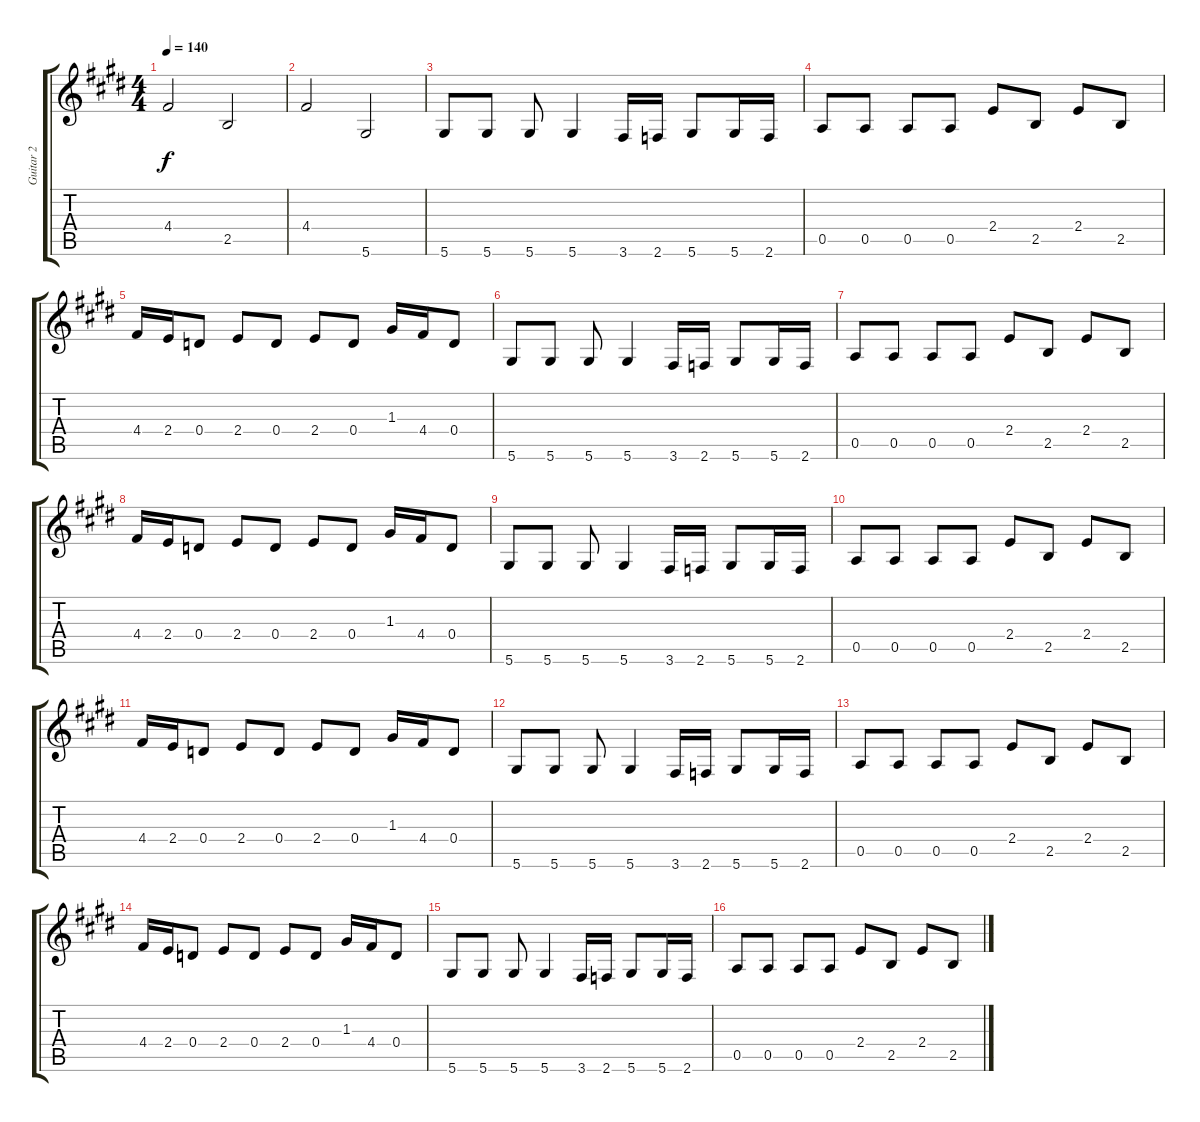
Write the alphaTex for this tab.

\track ("Guitar 2" "Guitar 2") {instrument acousticguitarsteel}
\staff {score tabs}
\tuning (E4 B3 G3 D3 A2 Eb2) {hide}
\ts (4 4)
\tempo 140
\clef g2
\ks c#minor
4.4.2{dy f} 2.5.2 |
4.4.2 5.6.2 |
5.6.8 5.6.8 5.6.8 5.6.4 3.6.16 2.6.16 5.6.8 5.6.16 2.6.16 |
0.5.8 0.5.8 0.5.8 0.5.8 2.4.8 2.5.8 2.4.8 2.5.8 |
4.4.16 2.4.16 0.4.8 2.4.8 0.4.8 2.4.8 0.4.8 1.3.16 4.4.16 0.4.8 |
5.6.8 5.6.8 5.6.8 5.6.4 3.6.16 2.6.16 5.6.8 5.6.16 2.6.16 |
0.5.8 0.5.8 0.5.8 0.5.8 2.4.8 2.5.8 2.4.8 2.5.8 |
4.4.16 2.4.16 0.4.8 2.4.8 0.4.8 2.4.8 0.4.8 1.3.16 4.4.16 0.4.8 |
5.6.8 5.6.8 5.6.8 5.6.4 3.6.16 2.6.16 5.6.8 5.6.16 2.6.16 |
0.5.8 0.5.8 0.5.8 0.5.8 2.4.8 2.5.8 2.4.8 2.5.8 |
4.4.16 2.4.16 0.4.8 2.4.8 0.4.8 2.4.8 0.4.8 1.3.16 4.4.16 0.4.8 |
5.6.8 5.6.8 5.6.8 5.6.4 3.6.16 2.6.16 5.6.8 5.6.16 2.6.16 |
0.5.8 0.5.8 0.5.8 0.5.8 2.4.8 2.5.8 2.4.8 2.5.8 |
4.4.16 2.4.16 0.4.8 2.4.8 0.4.8 2.4.8 0.4.8 1.3.16 4.4.16 0.4.8 |
5.6.8 5.6.8 5.6.8 5.6.4 3.6.16 2.6.16 5.6.8 5.6.16 2.6.16 |
0.5.8 0.5.8 0.5.8 0.5.8 2.4.8 2.5.8 2.4.8 2.5.8
